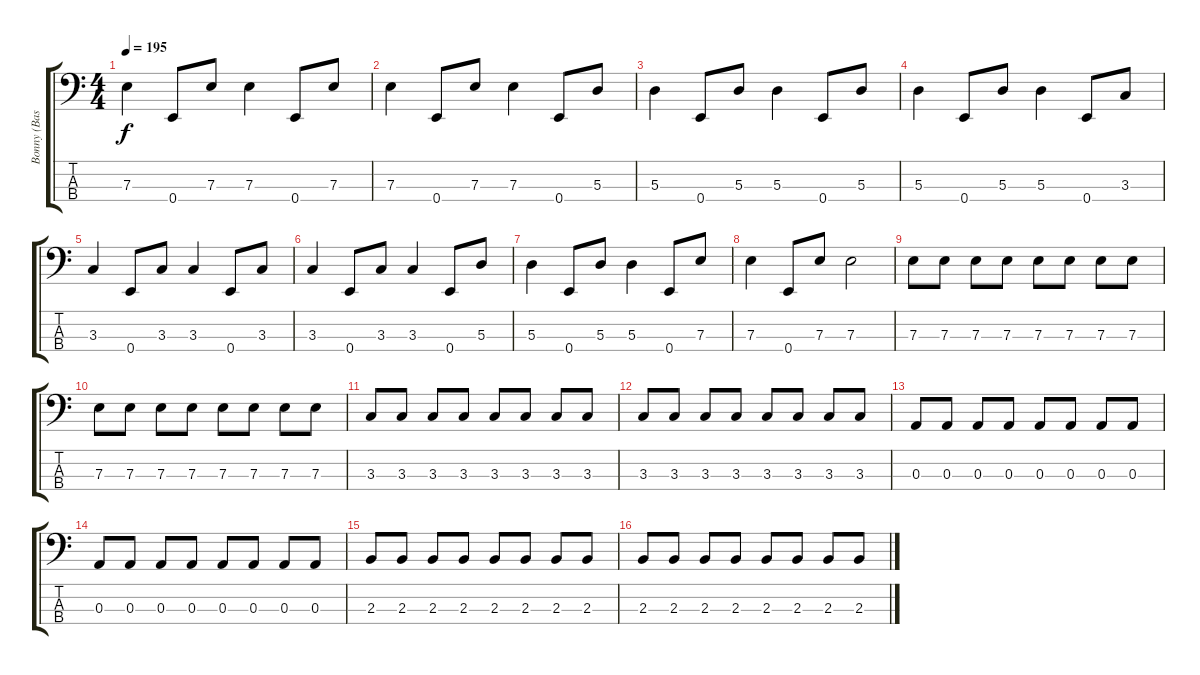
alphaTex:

\track ("Bonny (Bass)" "Bonny (Bas") {instrument electricbassfinger}
\staff {score tabs}
\tuning (G2 D2 A1 E1) {hide}
\ts (4 4)
\tempo 195
\clef f4
\ks c
7.3.4{dy f} 0.4.8 7.3.8 7.3.4 0.4.8 7.3.8 |
7.3.4 0.4.8 7.3.8 7.3.4 0.4.8 5.3.8 |
5.3.4 0.4.8 5.3.8 5.3.4 0.4.8 5.3.8 |
5.3.4 0.4.8 5.3.8 5.3.4 0.4.8 3.3.8 |
3.3.4 0.4.8 3.3.8 3.3.4 0.4.8 3.3.8 |
3.3.4 0.4.8 3.3.8 3.3.4 0.4.8 5.3.8 |
5.3.4 0.4.8 5.3.8 5.3.4 0.4.8 7.3.8 |
7.3.4 0.4.8 7.3.8 7.3.2 |
7.3.8 7.3.8 7.3.8 7.3.8 7.3.8 7.3.8 7.3.8 7.3.8 |
7.3.8 7.3.8 7.3.8 7.3.8 7.3.8 7.3.8 7.3.8 7.3.8 |
3.3.8 3.3.8 3.3.8 3.3.8 3.3.8 3.3.8 3.3.8 3.3.8 |
3.3.8 3.3.8 3.3.8 3.3.8 3.3.8 3.3.8 3.3.8 3.3.8 |
0.3.8 0.3.8 0.3.8 0.3.8 0.3.8 0.3.8 0.3.8 0.3.8 |
0.3.8 0.3.8 0.3.8 0.3.8 0.3.8 0.3.8 0.3.8 0.3.8 |
2.3.8 2.3.8 2.3.8 2.3.8 2.3.8 2.3.8 2.3.8 2.3.8 |
2.3.8 2.3.8 2.3.8 2.3.8 2.3.8 2.3.8 2.3.8 2.3.8
